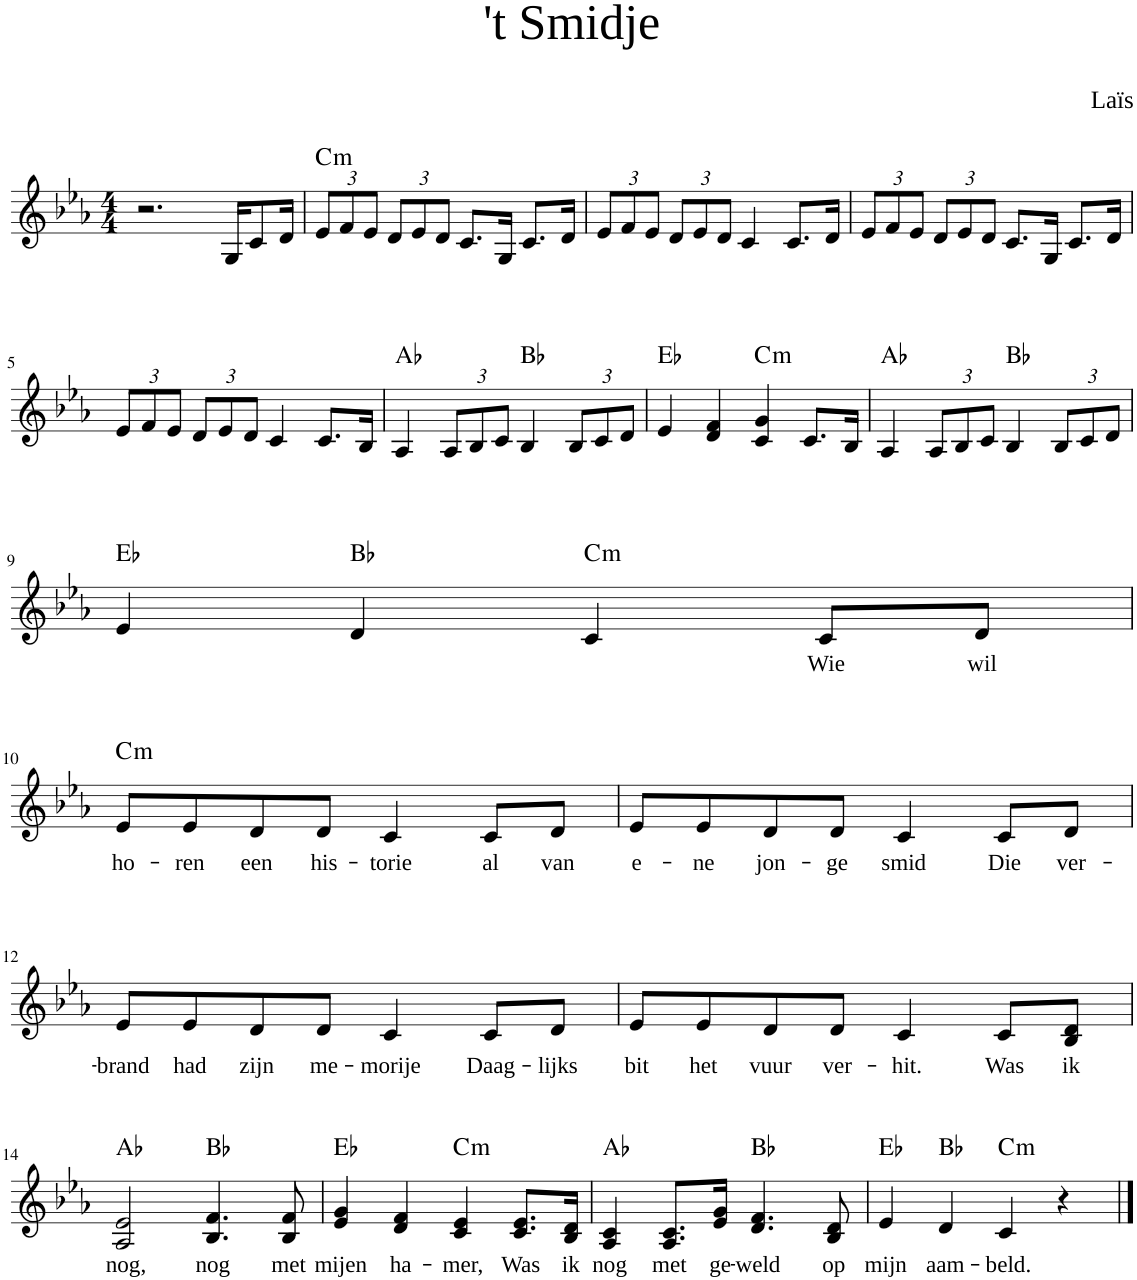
**kern	**text	**harte
*part1	*part1	*part1
*staff1	*staff1	*
*I"Piano	*	*
*I'Pno	*	*
*clefG2	*	*
*k[b-e-a-]	*	*
*M4/4	*	*
=1	=1	=1
2.r	.	.
16G/KL	.	.
8c/	.	.
16d/Jk	.	.
=2	=2	=2
*Xbrackettup	*	*
!	!	!LO:H:kt=m
12e-/L	.	C:min
12f/	.	.
12e-/J	.	.
12d/L	.	.
12e-/	.	.
12d/J	.	.
8.c/L	.	.
16G/Jk	.	.
8.c/L	.	.
16d/Jk	.	.
=3	=3	=3
12e-/L	.	.
12f/	.	.
12e-/J	.	.
12d/L	.	.
12e-/	.	.
12d/J	.	.
4c/	.	.
8.c/L	.	.
16d/Jk	.	.
=4	=4	=4
12e-/L	.	.
12f/	.	.
12e-/J	.	.
12d/L	.	.
12e-/	.	.
12d/J	.	.
8.c/L	.	.
16G/Jk	.	.
8.c/L	.	.
16d/Jk	.	.
!!LO:LB:g=z
=5	=5	=5
12e-/L	.	.
12f/	.	.
12e-/J	.	.
12d/L	.	.
12e-/	.	.
12d/J	.	.
4c/	.	.
8.c/L	.	.
16B-/Jk	.	.
=6	=6	=6
!	!	!LO:H:kt=N.C.
4A-/	.	N
12A-/L	.	.
12B-/	.	.
12c/J	.	.
!	!	!LO:H:kt=N.C.
4B-/	.	N
12B-/L	.	.
12c/	.	.
12d/J	.	.
=7	=7	=7
!	!	!LO:H:kt=N.C.
4e-/	.	N
4d/ 4f/	.	.
!	!	!LO:H:kt=m
4c/ 4g/	.	C:min
8.c/L	.	.
16B-/Jk	.	.
=8	=8	=8
!	!	!LO:H:kt=N.C.
4A-/	.	N
12A-/L	.	.
12B-/	.	.
12c/J	.	.
!	!	!LO:H:kt=N.C.
4B-/	.	N
12B-/L	.	.
12c/	.	.
12d/J	.	.
!!LO:LB:g=z
=9	=9	=9
!	!	!LO:H:kt=N.C.
4e-/	.	N
!	!	!LO:H:kt=N.C.
4d/	.	N
!	!	!LO:H:kt=m
4c/	.	C:min
!	!LO:LY:b	!
8c/L	Wie	.
!	!LO:LY:b	!
8d/J	wil	.
!!LO:LB:g=z
=10	=10	=10
!	!LO:LY:b	!LO:H:kt=m
8e-/L	ho-	C:min
!	!LO:LY:b	!
8e-/	-ren	.
!	!LO:LY:b	!
8d/	een	.
!	!LO:LY:b	!
8d/J	his-	.
!	!LO:LY:b	!
4c/	-torie	.
!	!LO:LY:b	!
8c/L	al	.
!	!LO:LY:b	!
8d/J	van	.
=11	=11	=11
!	!LO:LY:b	!
8e-/L	e-	.
!	!LO:LY:b	!
8e-/	-ne	.
!	!LO:LY:b	!
8d/	jon-	.
!	!LO:LY:b	!
8d/J	-ge	.
!	!LO:LY:b	!
4c/	smid	.
!	!LO:LY:b	!
8c/L	Die	.
!	!LO:LY:b	!
8d/J	ver-	.
!!LO:LB:g=z
=12	=12	=12
!	!LO:LY:b	!
8e-/L	-brand	.
!	!LO:LY:b	!
8e-/	had	.
!	!LO:LY:b	!
8d/	zijn	.
!	!LO:LY:b	!
8d/J	me-	.
!	!LO:LY:b	!
4c/	-morije	.
!	!LO:LY:b	!
8c/L	Daag-	.
!	!LO:LY:b	!
8d/J	-lijks	.
=13	=13	=13
!	!LO:LY:b	!
8e-/L	bit	.
!	!LO:LY:b	!
8e-/	het	.
!	!LO:LY:b	!
8d/	vuur	.
!	!LO:LY:b	!
8d/J	ver-	.
!	!LO:LY:b	!
4c/	-hit.	.
!	!LO:LY:b	!
8c/L	Was	.
!	!LO:LY:b	!
8B-/ 8d/J	ik	.
!!LO:LB:g=z
=14	=14	=14
!	!LO:LY:b	!LO:H:kt=N.C.
2A-/ 2e-/	nog,	N
!	!LO:LY:b	!LO:H:kt=N.C.
4.B-/ 4.f/	nog	N
!	!LO:LY:b	!
8B-/ 8f/	met	.
=15	=15	=15
!	!LO:LY:b	!LO:H:kt=N.C.
4e-/ 4g/	mijen	N
!	!LO:LY:b	!
4d/ 4f/	ha-	.
!	!LO:LY:b	!LO:H:kt=m
4c/ 4e-/	-mer,	C:min
!	!LO:LY:b	!
8.c/ 8.e-/L	Was	.
!	!LO:LY:b	!
16B-/ 16d/Jk	ik	.
=16	=16	=16
!	!LO:LY:b	!LO:H:kt=N.C.
4A-/ 4c/	nog	N
!	!LO:LY:b	!
8.A-/ 8.c/L	met	.
!	!LO:LY:b	!
16e-/ 16g/Jk	ge-	.
!	!LO:LY:b	!LO:H:kt=N.C.
4.d/ 4.f/	-weld	N
!	!LO:LY:b	!
8B-/ 8d/	op	.
=17	=17	=17
!	!LO:LY:b	!LO:H:kt=N.C.
4e-/	mijn	N
!	!LO:LY:b	!LO:H:kt=N.C.
4d/	aam-	N
!	!LO:LY:b	!LO:H:kt=m
4c/	-beld.	C:min
4r	.	.
==	==	==
*-	*-	*-
